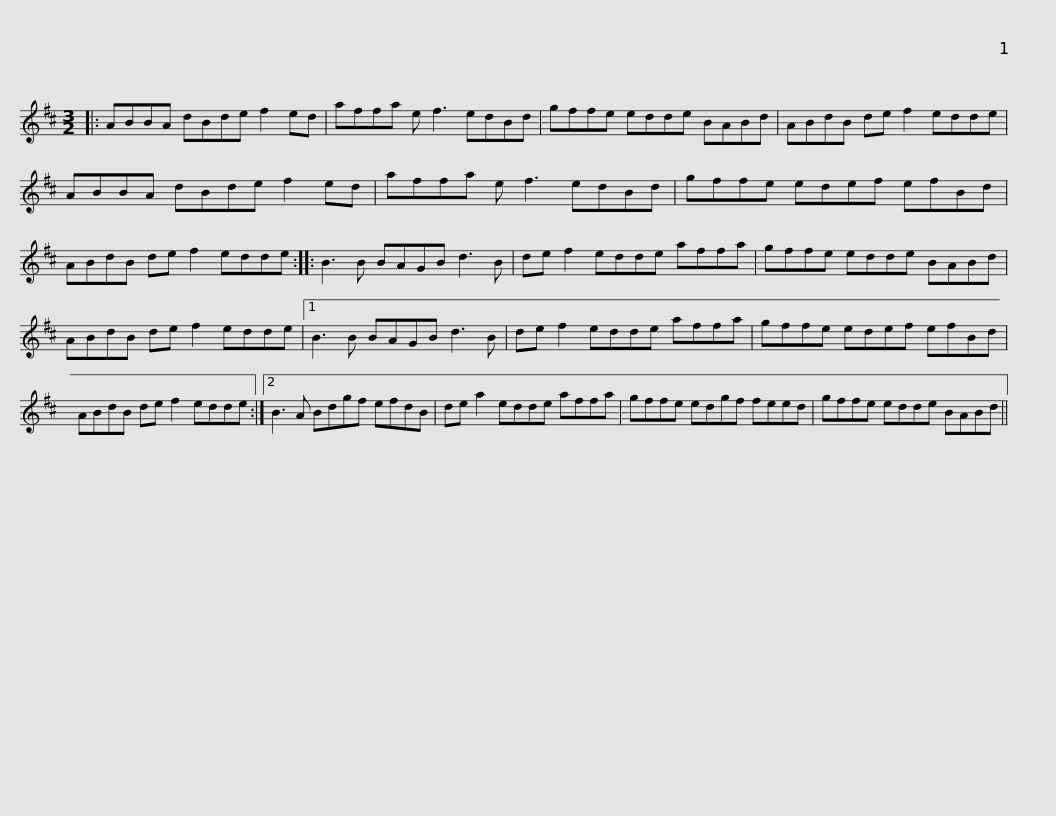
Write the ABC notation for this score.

X:1
L:1/8
M:3/2
I:linebreak $
K:D
V:1 treble
V:1
|: ABBA dBde f2 ed | affa e f3 edBd | gffe edde BABd |$ ABdB de f2 edde | ABBA dBde f2 ed | %5
 affa e f3 edBd | gffe edef efBd |$ ABdB de f2 edde :: B3 B BAGB d3 B | de f2 edde affa | %10
 gffe edde BABd |$ ABdB de f2 edde |1 B3 B BAGB d3 B | de f2 edde affa | gffe edef efBd |$ %15
 ABdB de f2 edde :|2 B3 A Bdgf efdB | de a2 edde affa |$ gffe edgf feed | gffe edde BABd || %20
